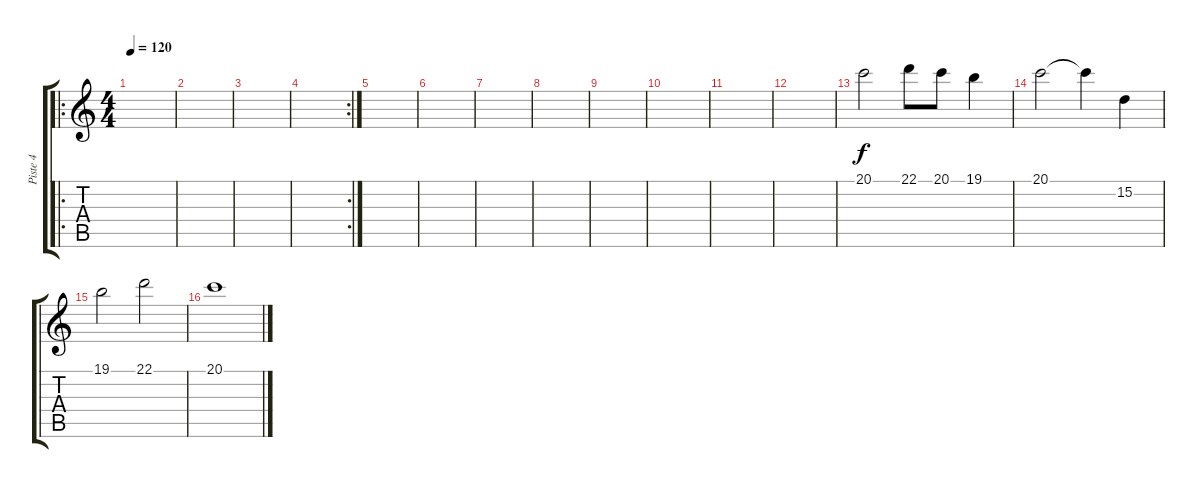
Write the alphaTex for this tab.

\track ("Piste 4" "Piste 4") {instrument stringensemble1}
\staff {score tabs}
\tuning (E4 B3 G3 D3 A2 E2) {hide}
\ro
\ts (4 4)
\tempo 120
\clef g2
\ks c
|
|
|
\rc 2
|
|
|
|
|
|
|
|
|
20.1.2 22.1.8 20.1.8 19.1.4 |
20.1.2 20.1{t}.4 15.2.4 |
19.1.2 22.1.2 |
20.1.1
